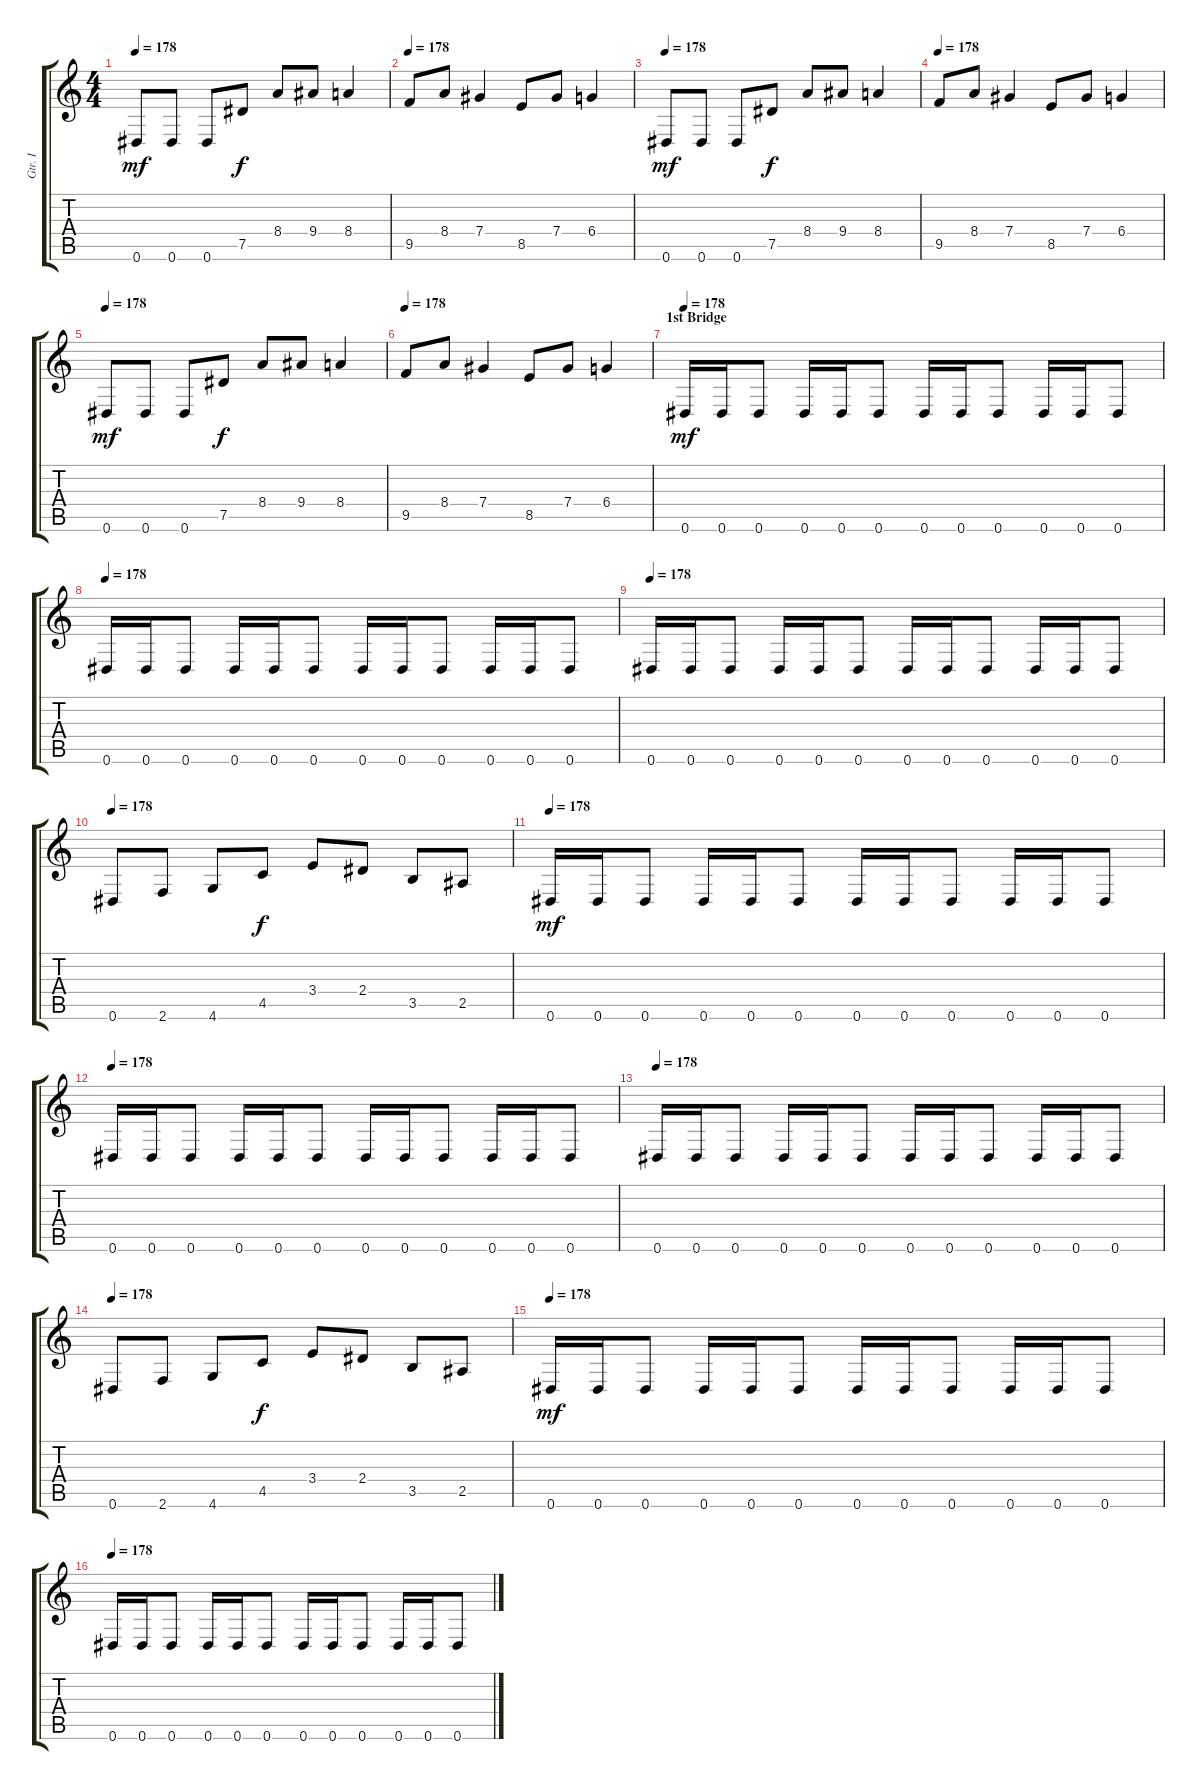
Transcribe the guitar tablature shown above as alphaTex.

\track ("Gtr. I" "Gtr. I") {instrument overdrivenguitar}
\staff {score tabs}
\tuning (Eb4 Bb3 Gb3 Db3 Ab2 Eb2) {hide}
\ts (4 4)
\tempo 178
\clef g2
\ks c
0.6.8{dy mf} 0.6.8 0.6.8 7.5.8{dy f} 8.4.8 9.4.8 8.4.4 |
\tempo 178
9.5.8 8.4.8 7.4.4 8.5.8 7.4.8 6.4.4 |
\tempo 178
0.6.8{dy mf} 0.6.8 0.6.8 7.5.8{dy f} 8.4.8 9.4.8 8.4.4 |
\tempo 178
9.5.8 8.4.8 7.4.4 8.5.8 7.4.8 6.4.4 |
\tempo 178
0.6.8{dy mf} 0.6.8 0.6.8 7.5.8{dy f} 8.4.8 9.4.8 8.4.4 |
\tempo 178
9.5.8 8.4.8 7.4.4 8.5.8 7.4.8 6.4.4 |
\section ("" "1st Bridge")
\tempo 178
0.6.16{dy mf} 0.6.16 0.6.8 0.6.16 0.6.16 0.6.8 0.6.16 0.6.16 0.6.8 0.6.16 0.6.16 0.6.8 |
\tempo 178
0.6.16 0.6.16 0.6.8 0.6.16 0.6.16 0.6.8 0.6.16 0.6.16 0.6.8 0.6.16 0.6.16 0.6.8 |
\tempo 178
0.6.16 0.6.16 0.6.8 0.6.16 0.6.16 0.6.8 0.6.16 0.6.16 0.6.8 0.6.16 0.6.16 0.6.8 |
\tempo 178
0.6.8 2.6.8 4.6.8 4.5.8{dy f} 3.4.8 2.4.8 3.5.8 2.5.8 |
\tempo 178
0.6.16{dy mf} 0.6.16 0.6.8 0.6.16 0.6.16 0.6.8 0.6.16 0.6.16 0.6.8 0.6.16 0.6.16 0.6.8 |
\tempo 178
0.6.16 0.6.16 0.6.8 0.6.16 0.6.16 0.6.8 0.6.16 0.6.16 0.6.8 0.6.16 0.6.16 0.6.8 |
\tempo 178
0.6.16 0.6.16 0.6.8 0.6.16 0.6.16 0.6.8 0.6.16 0.6.16 0.6.8 0.6.16 0.6.16 0.6.8 |
\tempo 178
0.6.8 2.6.8 4.6.8 4.5.8{dy f} 3.4.8 2.4.8 3.5.8 2.5.8 |
\tempo 178
0.6.16{dy mf} 0.6.16 0.6.8 0.6.16 0.6.16 0.6.8 0.6.16 0.6.16 0.6.8 0.6.16 0.6.16 0.6.8 |
\tempo 178
0.6.16 0.6.16 0.6.8 0.6.16 0.6.16 0.6.8 0.6.16 0.6.16 0.6.8 0.6.16 0.6.16 0.6.8
